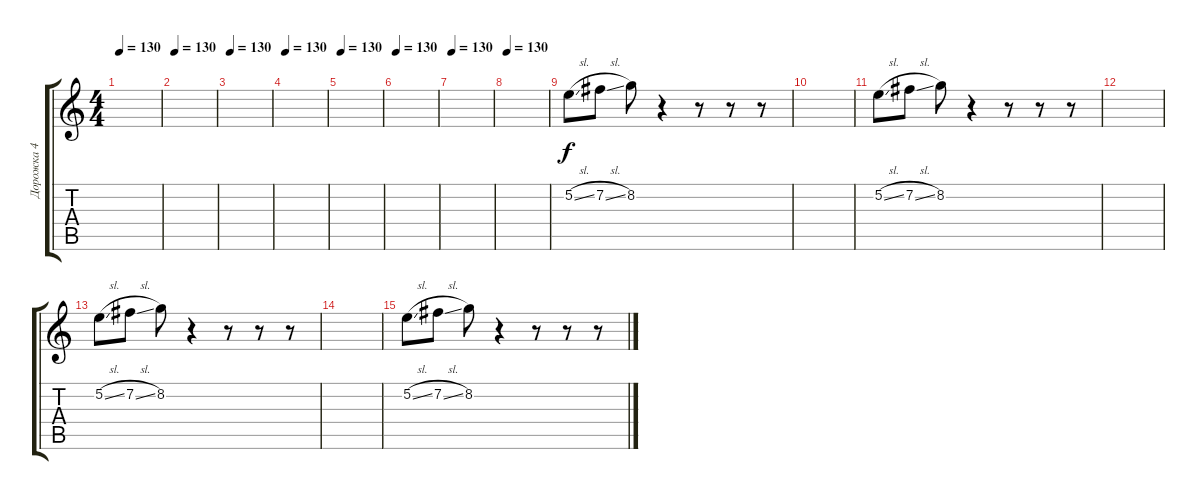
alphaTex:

\track ("Дорожка 4" "Дорожка 4") {instrument overdrivenguitar}
\staff {score tabs}
\tuning (E4 B3 G3 D3 A2 D2) {hide}
\ts (4 4)
\tempo 130
\clef g2
\ks c
|
\tempo 130
|
\tempo 130
|
\tempo 130
|
\tempo 130
|
\tempo 130
|
\tempo 130
|
\tempo 130
|
5.2{sl}.8 7.2{sl}.8 8.2.8 r.4 r.8 r.8 r.8 |
|
5.2{sl}.8 7.2{sl}.8 8.2.8 r.4 r.8 r.8 r.8 |
|
5.2{sl}.8 7.2{sl}.8 8.2.8 r.4 r.8 r.8 r.8 |
|
5.2{sl}.8 7.2{sl}.8 8.2.8 r.4 r.8 r.8 r.8
